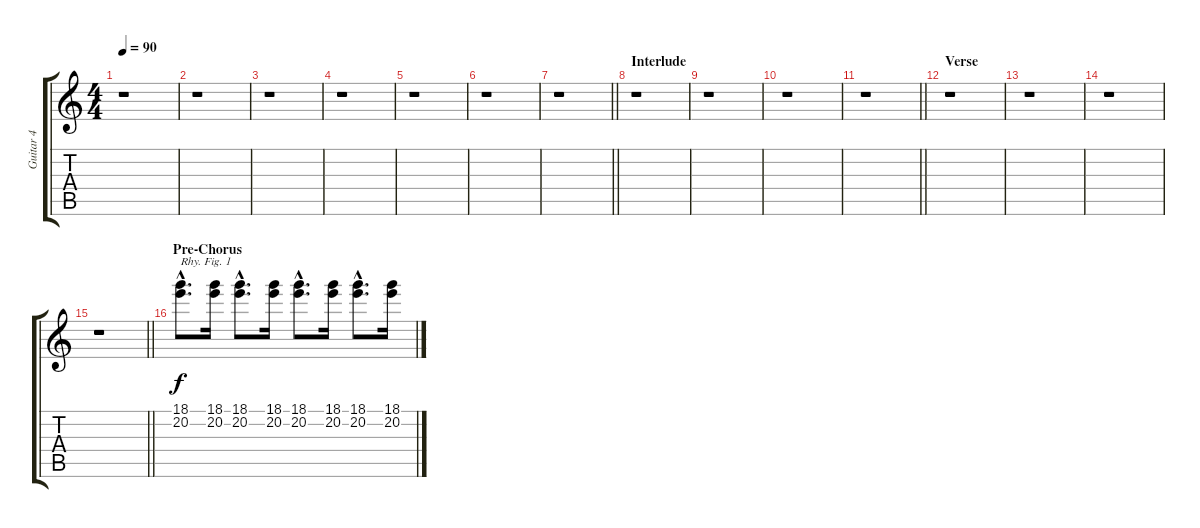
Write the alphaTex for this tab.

\track ("Guitar 4" "Guitar 4") {instrument electricguitarclean}
\staff {score tabs}
\tuning (Db4 Ab3 E3 B2 Gb2 Db2) {hide}
\ts (4 4)
\tempo 90
\clef g2
\ks c
r.1{dy f} |
r.1 |
r.1 |
r.1 |
r.1 |
r.1 |
\barLineRight lightlight
r.1 |
\section ("" "Interlude")
r.1 |
r.1 |
r.1 |
\barLineRight lightlight
r.1 |
\section ("" "Verse")
r.1 |
r.1 |
r.1 |
\barLineRight lightlight
r.1 |
\section ("" "Pre-Chorus")
(18.1{hac} 20.2{hac}).8{d txt "Rhy. Fig. 1"} (18.1 20.2).16 (18.1{hac} 20.2{hac}).8{d} (18.1 20.2).16 (18.1{hac} 20.2{hac}).8{d} (18.1 20.2).16 (18.1{hac} 20.2{hac}).8{d} (18.1 20.2).16
